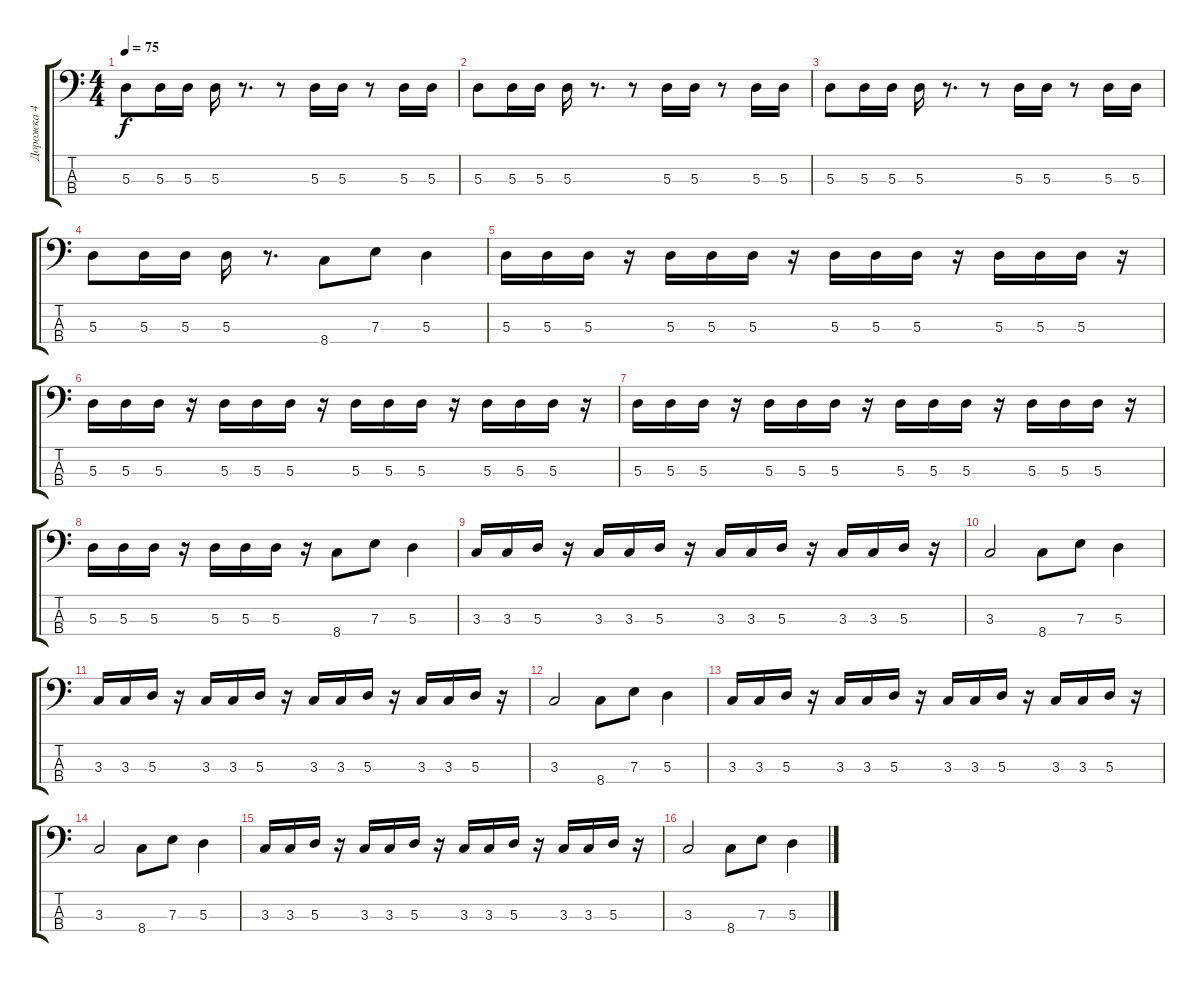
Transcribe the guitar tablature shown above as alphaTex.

\track ("Дорожка 4" "Дорожка 4") {instrument synthbass1}
\staff {score tabs}
\tuning (G2 D2 A1 E1) {hide}
\ts (4 4)
\tempo 75
\clef f4
\ks c
5.3.8{dy f} 5.3.16 5.3.16 5.3.16 r.8{d} r.8 5.3.16 5.3.16 r.8 5.3.16 5.3.16 |
5.3.8 5.3.16 5.3.16 5.3.16 r.8{d} r.8 5.3.16 5.3.16 r.8 5.3.16 5.3.16 |
5.3.8 5.3.16 5.3.16 5.3.16 r.8{d} r.8 5.3.16 5.3.16 r.8 5.3.16 5.3.16 |
5.3.8 5.3.16 5.3.16 5.3.16 r.8{d} 8.4.8 7.3.8 5.3.4 |
5.3.16 5.3.16 5.3.16 r.16 5.3.16 5.3.16 5.3.16 r.16 5.3.16 5.3.16 5.3.16 r.16 5.3.16 5.3.16 5.3.16 r.16 |
5.3.16 5.3.16 5.3.16 r.16 5.3.16 5.3.16 5.3.16 r.16 5.3.16 5.3.16 5.3.16 r.16 5.3.16 5.3.16 5.3.16 r.16 |
5.3.16 5.3.16 5.3.16 r.16 5.3.16 5.3.16 5.3.16 r.16 5.3.16 5.3.16 5.3.16 r.16 5.3.16 5.3.16 5.3.16 r.16 |
5.3.16 5.3.16 5.3.16 r.16 5.3.16 5.3.16 5.3.16 r.16 8.4.8 7.3.8 5.3.4 |
3.3.16 3.3.16 5.3.16 r.16 3.3.16 3.3.16 5.3.16 r.16 3.3.16 3.3.16 5.3.16 r.16 3.3.16 3.3.16 5.3.16 r.16 |
3.3.2 8.4.8 7.3.8 5.3.4 |
3.3.16 3.3.16 5.3.16 r.16 3.3.16 3.3.16 5.3.16 r.16 3.3.16 3.3.16 5.3.16 r.16 3.3.16 3.3.16 5.3.16 r.16 |
3.3.2 8.4.8 7.3.8 5.3.4 |
3.3.16 3.3.16 5.3.16 r.16 3.3.16 3.3.16 5.3.16 r.16 3.3.16 3.3.16 5.3.16 r.16 3.3.16 3.3.16 5.3.16 r.16 |
3.3.2 8.4.8 7.3.8 5.3.4 |
3.3.16 3.3.16 5.3.16 r.16 3.3.16 3.3.16 5.3.16 r.16 3.3.16 3.3.16 5.3.16 r.16 3.3.16 3.3.16 5.3.16 r.16 |
3.3.2 8.4.8 7.3.8 5.3.4
